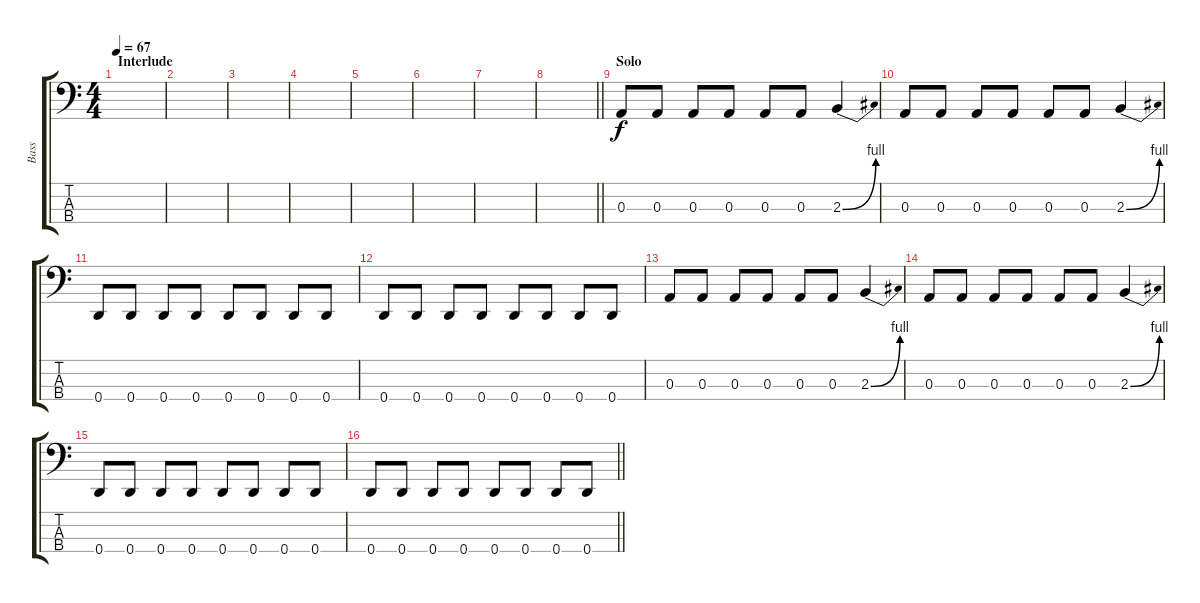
\track ("Bass" "Bass") {instrument electricbassfinger}
\staff {score tabs}
\tuning (G2 D2 A1 D1) {hide}
\ts (4 4)
\section ("" "Interlude")
\tempo 67
\clef f4
\ks c
|
|
|
|
|
|
|
\barLineRight lightlight
|
\section ("" "Solo")
0.3.8 0.3.8 0.3.8 0.3.8 0.3.8 0.3.8 2.3{be (bend 0 0 60 4)}.4 |
0.3.8 0.3.8 0.3.8 0.3.8 0.3.8 0.3.8 2.3{be (bend 0 0 60 4)}.4 |
0.4.8 0.4.8 0.4.8 0.4.8 0.4.8 0.4.8 0.4.8 0.4.8 |
0.4.8 0.4.8 0.4.8 0.4.8 0.4.8 0.4.8 0.4.8 0.4.8 |
0.3.8 0.3.8 0.3.8 0.3.8 0.3.8 0.3.8 2.3{be (bend 0 0 60 4)}.4 |
0.3.8 0.3.8 0.3.8 0.3.8 0.3.8 0.3.8 2.3{be (bend 0 0 60 4)}.4 |
0.4.8 0.4.8 0.4.8 0.4.8 0.4.8 0.4.8 0.4.8 0.4.8 |
\barLineRight lightlight
0.4.8 0.4.8 0.4.8 0.4.8 0.4.8 0.4.8 0.4.8 0.4.8
